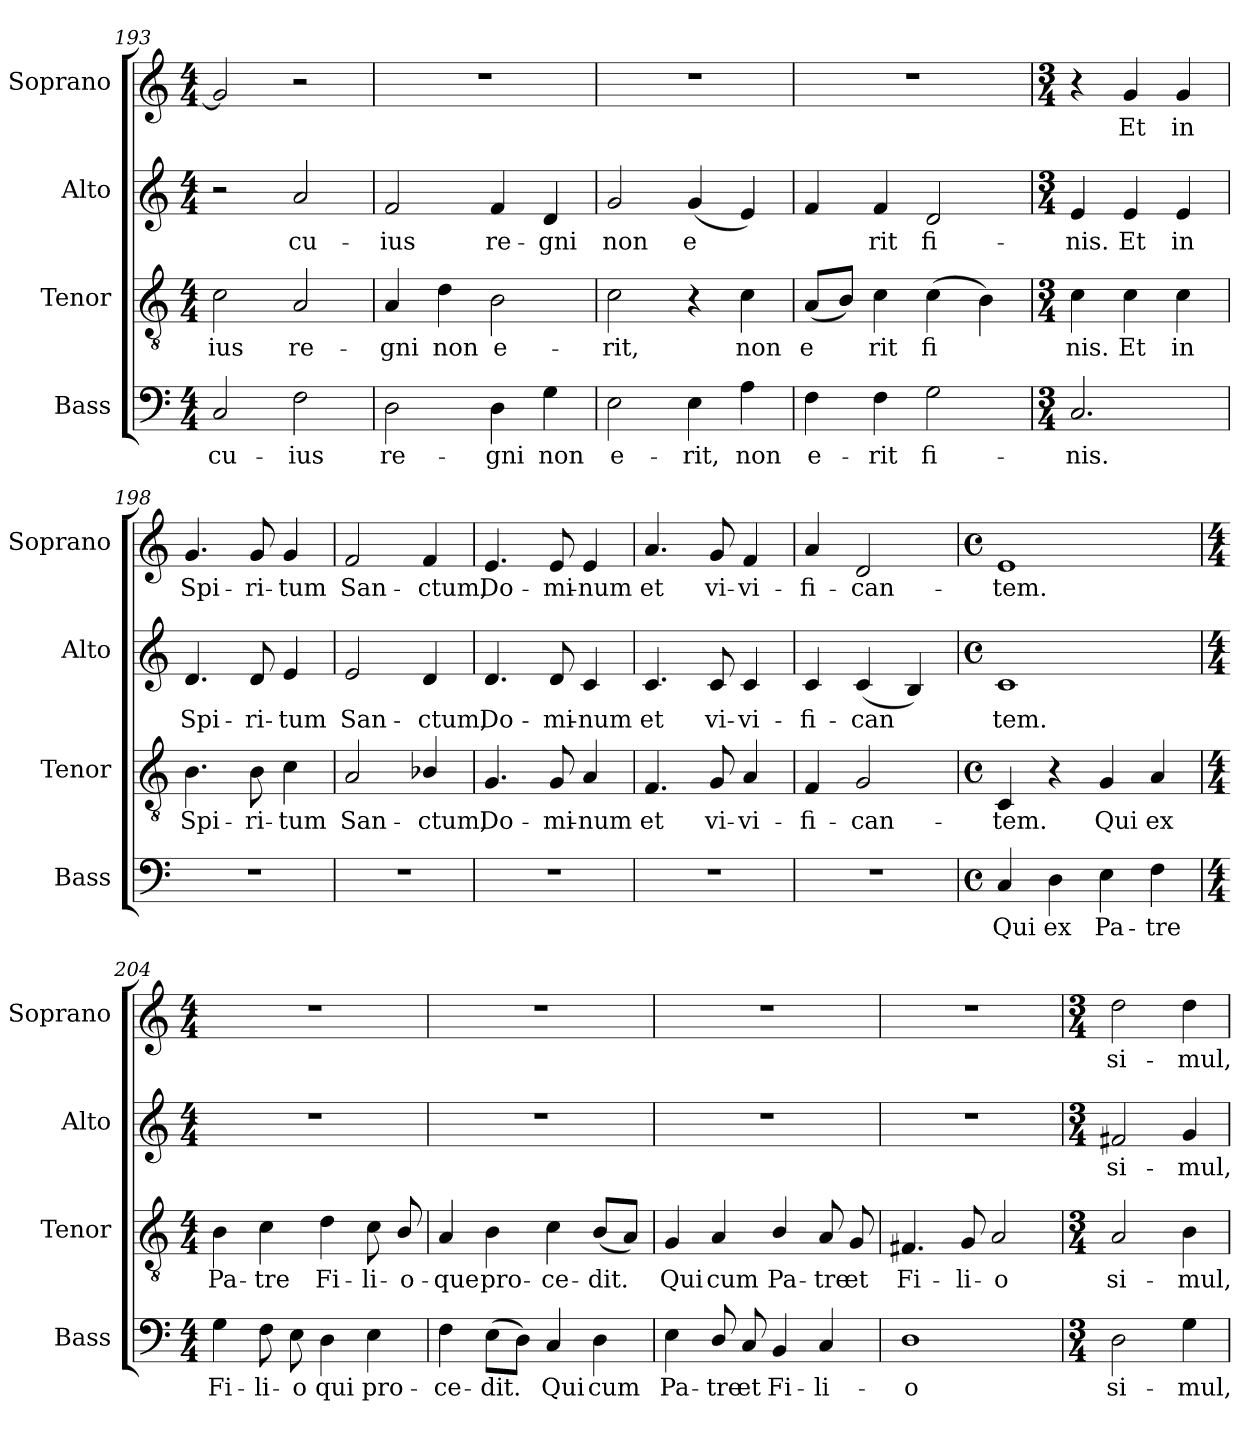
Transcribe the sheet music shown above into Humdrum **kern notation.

**kern	**text	**kern	**text	**kern	**text	**kern	**text
*part4	*part4	*part3	*part3	*part2	*part2	*part1	*part1
*staff4	*staff4	*staff3	*staff3	*staff2	*staff2	*staff1	*staff1
*I"Bass	*	*I"Tenor	*	*I"Alto	*	*I"Soprano	*
*I'Bass	*	*I'Tenor	*	*I'Alto	*	*I'Soprano	*
*clefF4	*	*clefGv2	*	*clefG2	*	*clefG2	*
*k[]	*	*k[]	*	*k[]	*	*k[]	*
*C:	*	*C:	*	*C:	*	*C:	*
*M4/4	*	*M4/4	*	*M4/4	*	*M4/4	*
=193	=193	=193	=193	=193	=193	=193	=193
!	!LO:LY:b	!	!LO:LY:b	!	!	!	!
2C/	cu-	2c\	-ius	2r	.	2g/]	.
!	!LO:LY:b	!	!LO:LY:b	!	!LO:LY:b	!	!
2F\	-ius	2A/	re-	2a/	cu-	2r	.
=194	=194	=194	=194	=194	=194	=194	=194
!	!LO:LY:b	!	!LO:LY:b	!	!LO:LY:b	!	!
2D\	re-	4A/	-gni	2f/	-ius	1r	.
!	!	!	!LO:LY:b	!	!	!	!
.	.	4d\	non	.	.	.	.
!	!LO:LY:b	!	!LO:LY:b	!	!LO:LY:b	!	!
4D\	-gni	2B\	e-	4f/	re-	.	.
!	!LO:LY:b	!	!	!	!LO:LY:b	!	!
4G\	non	.	.	4d/	-gni	.	.
!!LO:LB:g=z
=195	=195	=195	=195	=195	=195	=195	=195
!	!LO:LY:b	!	!LO:LY:b	!	!LO:LY:b	!	!
2E\	e-	2c\	-rit,	2g/	non	1r	.
!	!LO:LY:b	!	!	!	!LO:LY:b	!	!
4E\	-rit,	4r	.	(<4g/	e­	.	.
!	!LO:LY:b	!	!LO:LY:b	!	!	!	!
4A\	non	4c\	non	4e/)	.	.	.
=196	=196	=196	=196	=196	=196	=196	=196
!	!LO:LY:b	!	!LO:LY:b	!	!	!	!
4F\	e-	(<8A/L	e­	4f/	.	1r	.
.	.	8B/J)	.	.	.	.	.
!	!LO:LY:b	!	!LO:LY:b	!	!LO:LY:b	!	!
4F\	-rit	4c\	rit	4f/	rit	.	.
!	!LO:LY:b	!	!LO:LY:b	!	!LO:LY:b	!	!
2G\	fi-	(>4c\	fi­	2d/	fi-	.	.
.	.	4B\)	.	.	.	.	.
=197	=197	=197	=197	=197	=197	=197	=197
*M3/4	*	*M3/4	*	*M3/4	*	*M3/4	*
!	!LO:LY:b	!	!LO:LY:b	!	!LO:LY:b	!	!
2.C/	-nis.	4c\	nis.	4e/	-nis.	4r	.
!	!	!	!LO:LY:b	!	!LO:LY:b	!	!LO:LY:b
.	.	4c\	Et	4e/	Et	4g/	Et
!	!	!	!LO:LY:b	!	!LO:LY:b	!	!LO:LY:b
.	.	4c\	in	4e/	in	4g/	in
=198	=198	=198	=198	=198	=198	=198	=198
!	!	!	!LO:LY:b	!	!LO:LY:b	!	!LO:LY:b
2.r	.	4.B\	Spi-	4.d/	Spi-	4.g/	Spi-
!	!	!	!LO:LY:b	!	!LO:LY:b	!	!LO:LY:b
.	.	8B\	-ri-	8d/	-ri-	8g/	-ri-
!	!	!	!LO:LY:b	!	!LO:LY:b	!	!LO:LY:b
.	.	4c\	-tum	4e/	-tum	4g/	-tum
=199	=199	=199	=199	=199	=199	=199	=199
!	!	!	!LO:LY:b	!	!LO:LY:b	!	!LO:LY:b
2.r	.	2A/	San-	2e/	San-	2f/	San-
!	!	!	!LO:LY:b	!	!LO:LY:b	!	!LO:LY:b
.	.	4B-X/	-ctum,	4d/	-ctum,	4f/	-ctum,
=200	=200	=200	=200	=200	=200	=200	=200
!	!	!	!LO:LY:b	!	!LO:LY:b	!	!LO:LY:b
2.r	.	4.G/	Do-	4.d/	Do-	4.e/	Do-
!	!	!	!LO:LY:b	!	!LO:LY:b	!	!LO:LY:b
.	.	8G/	-mi-	8d/	-mi-	8e/	-mi-
!	!	!	!LO:LY:b	!	!LO:LY:b	!	!LO:LY:b
.	.	4A/	-num	4c/	-num	4e/	-num
=201	=201	=201	=201	=201	=201	=201	=201
!	!	!	!LO:LY:b	!	!LO:LY:b	!	!LO:LY:b
2.r	.	4.F/	et	4.c/	et	4.a/	et
!	!	!	!LO:LY:b	!	!LO:LY:b	!	!LO:LY:b
.	.	8G/	vi-	8c/	vi-	8g/	vi-
!	!	!	!LO:LY:b	!	!LO:LY:b	!	!LO:LY:b
.	.	4A/	-vi-	4c/	-vi-	4f/	-vi-
=202	=202	=202	=202	=202	=202	=202	=202
!	!	!	!LO:LY:b	!	!LO:LY:b	!	!LO:LY:b
2.r	.	4F/	-fi-	4c/	-fi-	4a/	-fi-
!	!	!	!LO:LY:b	!	!LO:LY:b	!	!LO:LY:b
.	.	2G/	-can-	(<4c/	-can­	2d/	-can-
.	.	.	.	4B/)	.	.	.
=203	=203	=203	=203	=203	=203	=203	=203
*M4/4	*	*M4/4	*	*M4/4	*	*M4/4	*
*met(c)	*	*met(c)	*	*met(c)	*	*met(c)	*
!	!LO:LY:b	!	!LO:LY:b	!	!LO:LY:b	!	!LO:LY:b
4C/	Qui	4C/	-tem.	1c	tem.	1e	-tem.
!	!LO:LY:b	!	!	!	!	!	!
4D\	ex	4r	.	.	.	.	.
!	!LO:LY:b	!	!LO:LY:b	!	!	!	!
4E\	Pa-	4G/	Qui	.	.	.	.
!	!LO:LY:b	!	!LO:LY:b	!	!	!	!
4F\	-tre	4A/	ex	.	.	.	.
!!LO:PB:g=z
=204	=204	=204	=204	=204	=204	=204	=204
*M4/4	*	*M4/4	*	*M4/4	*	*M4/4	*
!	!LO:LY:b	!	!LO:LY:b	!	!	!	!
4G\	Fi-	4B\	Pa-	1r	.	1r	.
!	!LO:LY:b	!	!LO:LY:b	!	!	!	!
8F\	-li-	4c\	-tre	.	.	.	.
!	!LO:LY:b	!	!	!	!	!	!
8E\	-o	.	.	.	.	.	.
!	!LO:LY:b	!	!LO:LY:b	!	!	!	!
4D\	qui	4d\	Fi-	.	.	.	.
!	!LO:LY:b	!	!LO:LY:b	!	!	!	!
4E\	pro-	8c\	-li-	.	.	.	.
!	!	!	!LO:LY:b	!	!	!	!
.	.	8B/	-o-	.	.	.	.
=205	=205	=205	=205	=205	=205	=205	=205
!	!LO:LY:b	!	!LO:LY:b	!	!	!	!
4F\	-ce-	4A/	-que	1r	.	1r	.
!	!LO:LY:b	!	!LO:LY:b	!	!	!	!
(>8E\L	-dit.	4B\	pro-	.	.	.	.
8D\J)	.	.	.	.	.	.	.
!	!LO:LY:b	!	!LO:LY:b	!	!	!	!
4C/	Qui	4c\	-ce-	.	.	.	.
!	!LO:LY:b	!	!LO:LY:b	!	!	!	!
4D\	cum	(<8B/L	-dit.	.	.	.	.
.	.	8A/J)	.	.	.	.	.
=206	=206	=206	=206	=206	=206	=206	=206
!	!LO:LY:b	!	!LO:LY:b	!	!	!	!
4E\	Pa-	4G/	Qui	1r	.	1r	.
!	!LO:LY:b	!	!LO:LY:b	!	!	!	!
8D/	-tre	4A/	cum	.	.	.	.
!	!LO:LY:b	!	!	!	!	!	!
8C/	et	.	.	.	.	.	.
!	!LO:LY:b	!	!LO:LY:b	!	!	!	!
4BB/	Fi-	4B/	Pa-	.	.	.	.
!	!LO:LY:b	!	!LO:LY:b	!	!	!	!
4C/	-li-	8A/	-tre	.	.	.	.
!	!	!	!LO:LY:b	!	!	!	!
.	.	8G/	et	.	.	.	.
=207	=207	=207	=207	=207	=207	=207	=207
!	!LO:LY:b	!	!LO:LY:b	!	!	!	!
1D	-o	4.F#X/	Fi-	1r	.	1r	.
!	!	!	!LO:LY:b	!	!	!	!
.	.	8G/	-li-	.	.	.	.
!	!	!	!LO:LY:b	!	!	!	!
.	.	2A/	-o	.	.	.	.
=208	=208	=208	=208	=208	=208	=208	=208
*M3/4	*	*M3/4	*	*M3/4	*	*M3/4	*
!	!LO:LY:b	!	!LO:LY:b	!	!LO:LY:b	!	!LO:LY:b
2D\	si-	2A/	si-	2f#X/	si-	2dd\	si-
!	!LO:LY:b	!	!LO:LY:b	!	!LO:LY:b	!	!LO:LY:b
4G\	-mul,	4B\	-mul,	4g/	-mul,	4dd\	-mul,
=	=	=	=	=	=	=	=
*-	*-	*-	*-	*-	*-	*-	*-
